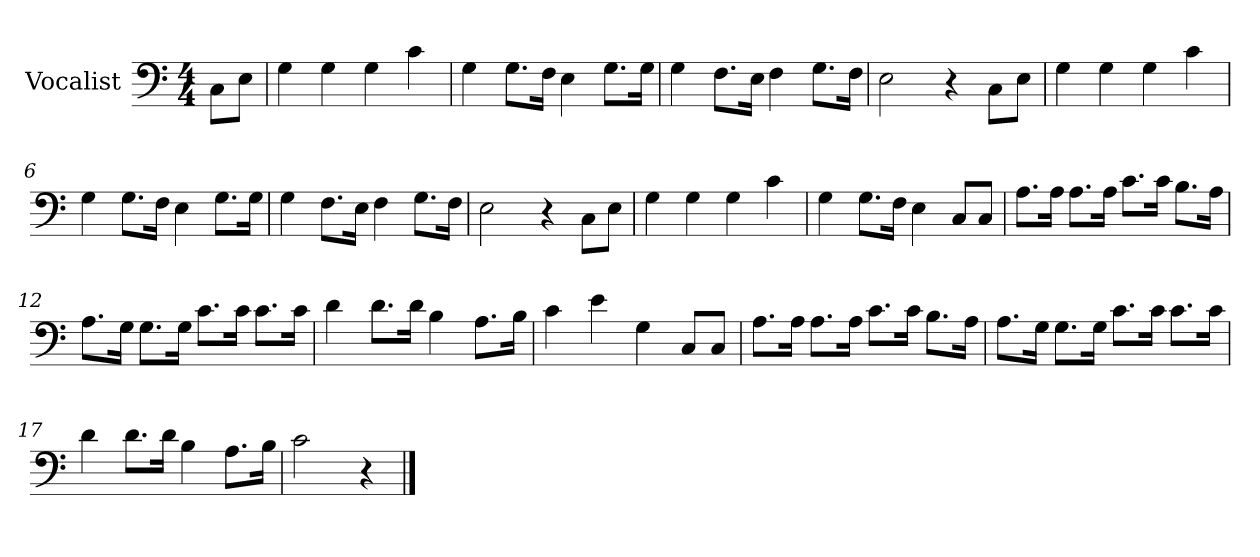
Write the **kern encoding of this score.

**kern
*part1
*staff1
*I"Vocalist
*k[]
*C:
*M4/4
=
8CL
8EJ
=1
4G
4G
4G
4c
=2
4G
8.GL
16FJk
4E
8.GL
16GJk
=3
4G
8.FL
16EJk
4F
8.GL
16FJk
=4
2E
4r
8CL
8EJ
=5
4G
4G
4G
4c
=6
4G
8.GL
16FJk
4E
8.GL
16GJk
=7
4G
8.FL
16EJk
4F
8.GL
16FJk
=8
2E
4r
8CL
8EJ
=9
4G
4G
4G
4c
=10
4G
8.GL
16FJk
4E
8CL
8CJ
=11
8.AL
16AJk
8.AL
16AJk
8.cL
16cJk
8.BL
16AJk
=12
8.AL
16GJk
8.GL
16GJk
8.cL
16cJk
8.cL
16cJk
=13
4d
8.dL
16dJk
4B
8.AL
16BJk
=14
4c
4e
4G
8CL
8CJ
=15
8.AL
16AJk
8.AL
16AJk
8.cL
16cJk
8.BL
16AJk
=16
8.AL
16GJk
8.GL
16GJk
8.cL
16cJk
8.cL
16cJk
=17
4d
8.dL
16dJk
4B
8.AL
16BJk
=18
2c
4r
==
*-
